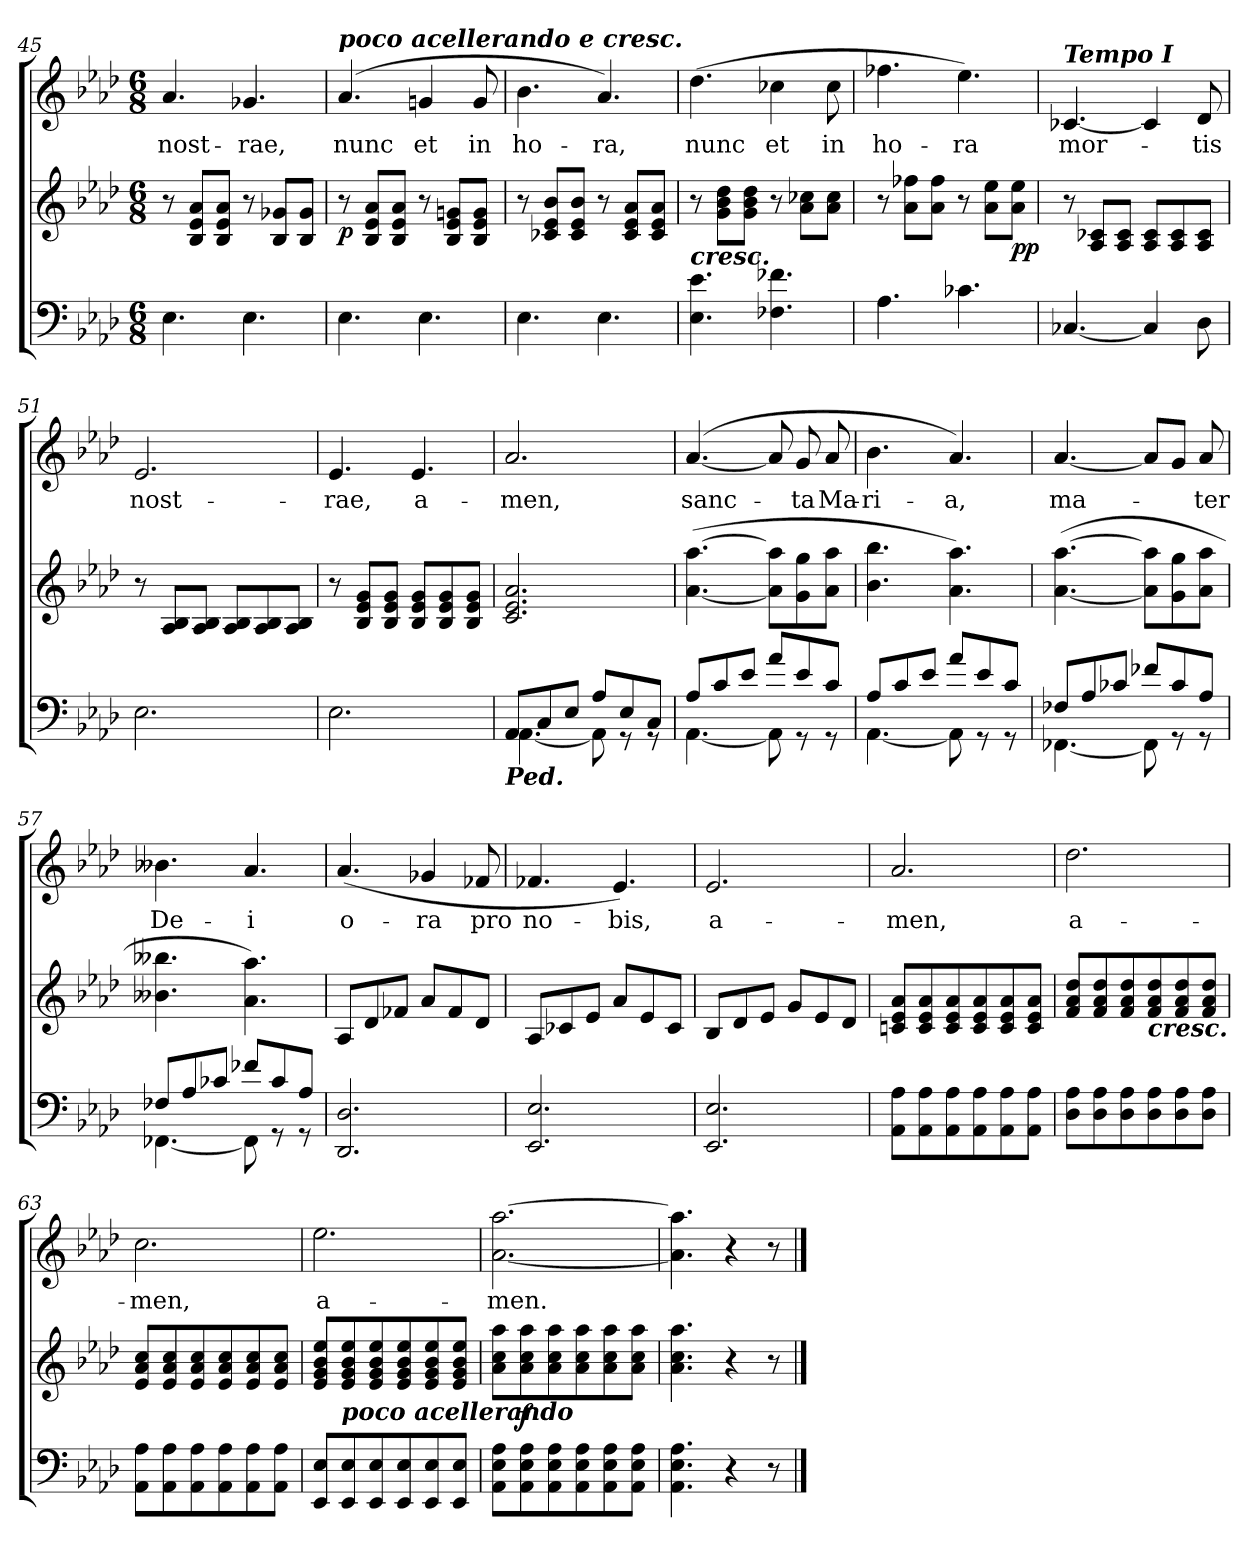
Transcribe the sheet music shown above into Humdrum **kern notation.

**kern	**kern	**dynam	**kern	**text
*part2	*part2	*part2	*part1	*part1
*staff3	*staff2	*staff2/3	*staff1	*staff1
*clefF4	*clefG2	*	*clefG2	*
*k[b-e-a-d-]	*k[b-e-a-d-]	*	*k[b-e-a-d-]	*
*A-:	*A-:	*	*A-:	*
*M6/8	*M6/8	*	*M6/8	*
=45	=45	=45	=45	=45
!	!	!	!	!LO:LY:b
4.E-\	8r	.	4.a-/	nost-
.	8B-/ 8e-/ 8a-/L	.	.	.
.	8B-/ 8e-/ 8a-/J	.	.	.
!	!	!	!	!LO:LY:b
4.E-\	8r	.	4.g-X/	-rae,
.	8B-/ 8g-X/L	.	.	.
.	8B-/ 8g-/J	.	.	.
=46	=46	=46	=46	=46
!	!	!	!LO:TX:a:Bi:t=poco acellerando e cresc.	!
!	!	!LO:DY:b	!	!LO:LY:b
4.E-\	8r	p	(4.a-/	nunc
.	8B-/ 8e-/ 8a-/L	.	.	.
.	8B-/ 8e-/ 8a-/J	.	.	.
!	!	!	!	!LO:LY:b
4.E-\	8r	.	4gn/	et
.	8B-/ 8e-/ 8gn/L	.	.	.
!	!	!	!	!LO:LY:b
.	8B-/ 8e-/ 8g/J	.	8g/	in
=47	=47	=47	=47	=47
!	!	!	!	!LO:LY:b
4.E-\	8r	.	4.b-\	ho-
.	8c-X/ 8e-/ 8b-/L	.	.	.
.	8c-/ 8e-/ 8b-/J	.	.	.
!	!	!	!	!LO:LY:b
4.E-\	8r	.	4.a-/)	-ra,
.	8c-/ 8e-/ 8a-/L	.	.	.
.	8c-/ 8e-/ 8a-/J	.	.	.
=48	=48	=48	=48	=48
!	!LO:TX:b:Bi:t=cresc.	!	!	!
!	!	!	!	!LO:LY:b
4.E-\ 4.e-\	8r	.	(>4.dd-\	nunc
.	8g\ 8b-\ 8dd-\L	.	.	.
.	8g\ 8b-\ 8dd-\J	.	.	.
!	!	!	!	!LO:LY:b
4.F-X\ 4.f-X\	8r	.	4cc-X\	et
.	8a-\ 8cc-X\L	.	.	.
!	!	!	!	!LO:LY:b
.	8a-\ 8cc-\J	.	8cc-\	in
!!LO:PB:g=z
=49	=49	=49	=49	=49
!	!	!	!	!LO:LY:b
4.A-\	8r	.	4.ff-X\	ho-
.	8a-\ 8ff-X\L	.	.	.
.	8a-\ 8ff-\J	.	.	.
!	!	!	!	!LO:LY:b
4.c-X\	8r	.	4.ee-\)	-ra
.	8a-\ 8ee-\L	.	.	.
!	!	!LO:DY:b	!	!
.	8a-\ 8ee-\J	pp	.	.
=50	=50	=50	=50	=50
!	!	!	!LO:TX:a:Bi:t=Tempo I	!
!	!	!	!	!LO:LY:b
[4.C-X/	8r	.	[4.c-X/	mor-
.	8A-/ 8c-X/L	.	.	.
.	8A-/ 8c-/J	.	.	.
4C-/]	8A-/ 8c-/L	.	4c-/]	.
.	8A-/ 8c-/	.	.	.
!	!	!	!	!LO:LY:b
8D-\	8A-/ 8c-/J	.	8d-/	-tis
=51	=51	=51	=51	=51
!	!	!	!	!LO:LY:b
2.E-\	8r	.	2.e-/	nost-
.	8A-/ 8B-/L	.	.	.
.	8A-/ 8B-/J	.	.	.
.	8A-/ 8B-/L	.	.	.
.	8A-/ 8B-/	.	.	.
.	8A-/ 8B-/J	.	.	.
=52	=52	=52	=52	=52
!	!	!	!	!LO:LY:b
2.E-\	8r	.	4.e-/	-rae,
.	8B-/ 8e-/ 8g/L	.	.	.
.	8B-/ 8e-/ 8g/J	.	.	.
!	!	!	!	!LO:LY:b
.	8B-/ 8e-/ 8g/L	.	4.e-/	a-
.	8B-/ 8e-/ 8g/	.	.	.
.	8B-/ 8e-/ 8g/J	.	.	.
=53	=53	=53	=53	=53
*^	*	*	*	*
!LO:TX:b:Bi:t=Ped.	!	!	!	!	!
!	!	!	!	!	!LO:LY:b
8AA-/L	[<4.AA-\	2.c/ 2.e-/ 2.a-/	.	2.a-/	-men,
8C/	.	.	.	.	.
8E-/J	.	.	.	.	.
8A-/L	8AA-\]	.	.	.	.
8E-/	8rFF	.	.	.	.
8C/J	8rFF	.	.	.	.
!!LO:LB:g=z
=54	=54	=54	=54	=54	=54
!	!	!	!	!	!LO:LY:b
8A-/L	[<4.AA-\	(>[4.a-\ [4.aa-\	.	([4.a-/	sanc-
8c/	.	.	.	.	.
8e-/J	.	.	.	.	.
8a-/L	8AA-\]	8a-\] 8aa-\]L	.	8a-/]	.
!	!	!	!	!	!LO:LY:b
8e-/	8rGG	8g\ 8gg\	.	8g/	-ta
!	!	!	!	!	!LO:LY:b
8c/J	8rGG	8a-\ 8aa-\J	.	8a-/	Ma-
=55	=55	=55	=55	=55	=55
!	!	!	!	!	!LO:LY:b
8A-/L	[<4.AA-\	4.b-\ 4.bb-\	.	4.b-\	-ri-
8c/	.	.	.	.	.
8e-/J	.	.	.	.	.
!	!	!	!	!	!LO:LY:b
8a-/L	8AA-\]	4.a-\ 4.aa-\)	.	4.a-/)	-a,
8e-/	8rGG	.	.	.	.
8c/J	8rGG	.	.	.	.
=56	=56	=56	=56	=56	=56
!	!	!	!	!	!LO:LY:b
8F-X/L	[<4.FF-X\	(>[4.a-\ [4.aa-\	.	[4.a-/	ma-
8A-/	.	.	.	.	.
8c-X/J	.	.	.	.	.
8f-X/L	8FF-\]	8a-\] 8aa-\]L	.	8a-/L]	.
8c-/	8rFF	8g\ 8gg\	.	8g/J	.
!	!	!	!	!	!LO:LY:b
8A-/J	8rFF	8a-\ 8aa-\J	.	8a-/	-ter
=57	=57	=57	=57	=57	=57
!	!	!	!	!	!LO:LY:b
8F-X/L	[<4.FF-X\	4.b--X\ 4.bb--X\	.	4.b--X\	De-
8A-/	.	.	.	.	.
8c-X/J	.	.	.	.	.
!	!	!	!	!	!LO:LY:b
8f-X/L	8FF-\]	4.a-\ 4.aa-\)	.	4.a-/	-i
8c-/	8rFF	.	.	.	.
8A-/J	8rFF	.	.	.	.
=58	=58	=58	=58	=58	=58
!	!	!	!	!	!LO:LY:b
*v	*v	*	*	*	*
2.DD-/ 2.D-/	8A-/L	.	(4.a-/	o-
.	8d-/	.	.	.
.	8f-X/J	.	.	.
!	!	!	!	!LO:LY:b
.	8a-/L	.	4g-X/	-ra
.	8f-/	.	.	.
!	!	!	!	!LO:LY:b
.	8d-/J	.	8f-X/	pro
=59	=59	=59	=59	=59
!	!	!	!	!LO:LY:b
2.EE-/ 2.E-/	8A-/L	.	4.f-X/	no-
.	8c-X/	.	.	.
.	8e-/J	.	.	.
!	!	!	!	!LO:LY:b
.	8a-/L	.	4.e-/)	-bis,
.	8e-/	.	.	.
.	8c-/J	.	.	.
!!LO:LB:g=z
=60	=60	=60	=60	=60
!	!	!	!	!LO:LY:b
2.EE-/ 2.E-/	8B-/L	.	2.e-/	a-
.	8d-/	.	.	.
.	8e-/J	.	.	.
.	8g/L	.	.	.
.	8e-/	.	.	.
.	8d-/J	.	.	.
=61	=61	=61	=61	=61
!	!	!	!	!LO:LY:b
8AA-\ 8A-\L	8cn/ 8e-/ 8a-/L	.	2.a-/	-men,
8AA-\ 8A-\	8c/ 8e-/ 8a-/	.	.	.
8AA-\ 8A-\	8c/ 8e-/ 8a-/	.	.	.
8AA-\ 8A-\	8c/ 8e-/ 8a-/	.	.	.
8AA-\ 8A-\	8c/ 8e-/ 8a-/	.	.	.
8AA-\ 8A-\J	8c/ 8e-/ 8a-/J	.	.	.
=62	=62	=62	=62	=62
!	!	!	!	!LO:LY:b
8D-\ 8A-\L	8f/ 8a-/ 8dd-/L	.	2.dd-\	a-
8D-\ 8A-\	8f/ 8a-/ 8dd-/	.	.	.
8D-\ 8A-\	8f/ 8a-/ 8dd-/	.	.	.
!	!LO:TX:b:Bi:t=cresc.	!	!	!
8D-\ 8A-\	8f/ 8a-/ 8dd-/	.	.	.
8D-\ 8A-\	8f/ 8a-/ 8dd-/	.	.	.
8D-\ 8A-\J	8f/ 8a-/ 8dd-/J	.	.	.
=63	=63	=63	=63	=63
!	!	!	!	!LO:LY:b
8AA-\ 8A-\L	8e-/ 8a-/ 8cc/L	.	2.cc\	-men,
8AA-\ 8A-\	8e-/ 8a-/ 8cc/	.	.	.
8AA-\ 8A-\	8e-/ 8a-/ 8cc/	.	.	.
8AA-\ 8A-\	8e-/ 8a-/ 8cc/	.	.	.
8AA-\ 8A-\	8e-/ 8a-/ 8cc/	.	.	.
8AA-\ 8A-\J	8e-/ 8a-/ 8cc/J	.	.	.
=64	=64	=64	=64	=64
!	!	!	!	!LO:LY:b
8EE-/ 8E-/L	8e-/ 8g/ 8b-/ 8ee-/L	.	2.ee-\	a-
!	!LO:TX:b:Bi:t=poco acellerando	!	!	!
8EE-/ 8E-/	8e-/ 8g/ 8b-/ 8ee-/	.	.	.
8EE-/ 8E-/	8e-/ 8g/ 8b-/ 8ee-/	.	.	.
8EE-/ 8E-/	8e-/ 8g/ 8b-/ 8ee-/	.	.	.
8EE-/ 8E-/	8e-/ 8g/ 8b-/ 8ee-/	.	.	.
8EE-/ 8E-/J	8e-/ 8g/ 8b-/ 8ee-/J	.	.	.
=65	=65	=65	=65	=65
!	!	!	!	!LO:LY:b
8AA-\ 8E-\ 8A-\L	8a-\ 8cc\ 8aa-\L	.	[2.a-\ [2.aa-\	-men.
!	!	!LO:DY:b	!	!
8AA-\ 8E-\ 8A-\	8a-\ 8cc\ 8aa-\	f	.	.
8AA-\ 8E-\ 8A-\	8a-\ 8cc\ 8aa-\	.	.	.
8AA-\ 8E-\ 8A-\	8a-\ 8cc\ 8aa-\	.	.	.
8AA-\ 8E-\ 8A-\	8a-\ 8cc\ 8aa-\	.	.	.
8AA-\ 8E-\ 8A-\J	8a-\ 8cc\ 8aa-\J	.	.	.
=66	=66	=66	=66	=66
4.AA-\ 4.E-\ 4.A-\	4.a-\ 4.cc\ 4.aa-\	.	4.a-\] 4.aa-\]	.
4r	4r	.	4r	.
8r	8r	.	8r	.
==	==	==	==	==
*-	*-	*-	*-	*-
